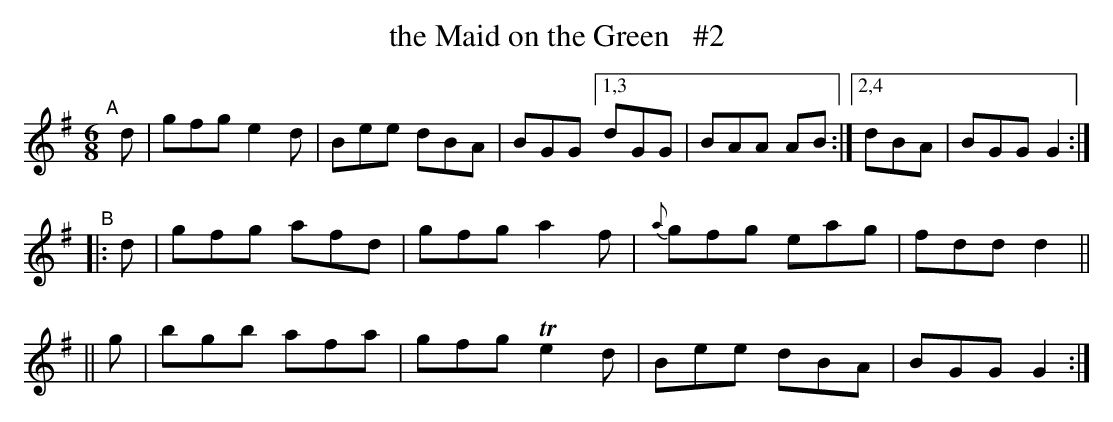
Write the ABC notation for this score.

X:1
T: the Maid on the Green   #2
M: 6/8
L: 1/8
K: G
"^A"\
[|]d | gfg e2d | Bee dBA | BGG [1,3 dGG | BAA AB :|[2,4 dBA | BGG G2 :|
"^B"\
|: d | gfg afd | gfg  a2f | {a}gfg eag | fdd d2 ||
|| g | bgb afa | gfg Te2d |    Bee dBA | BGG G2 :|
